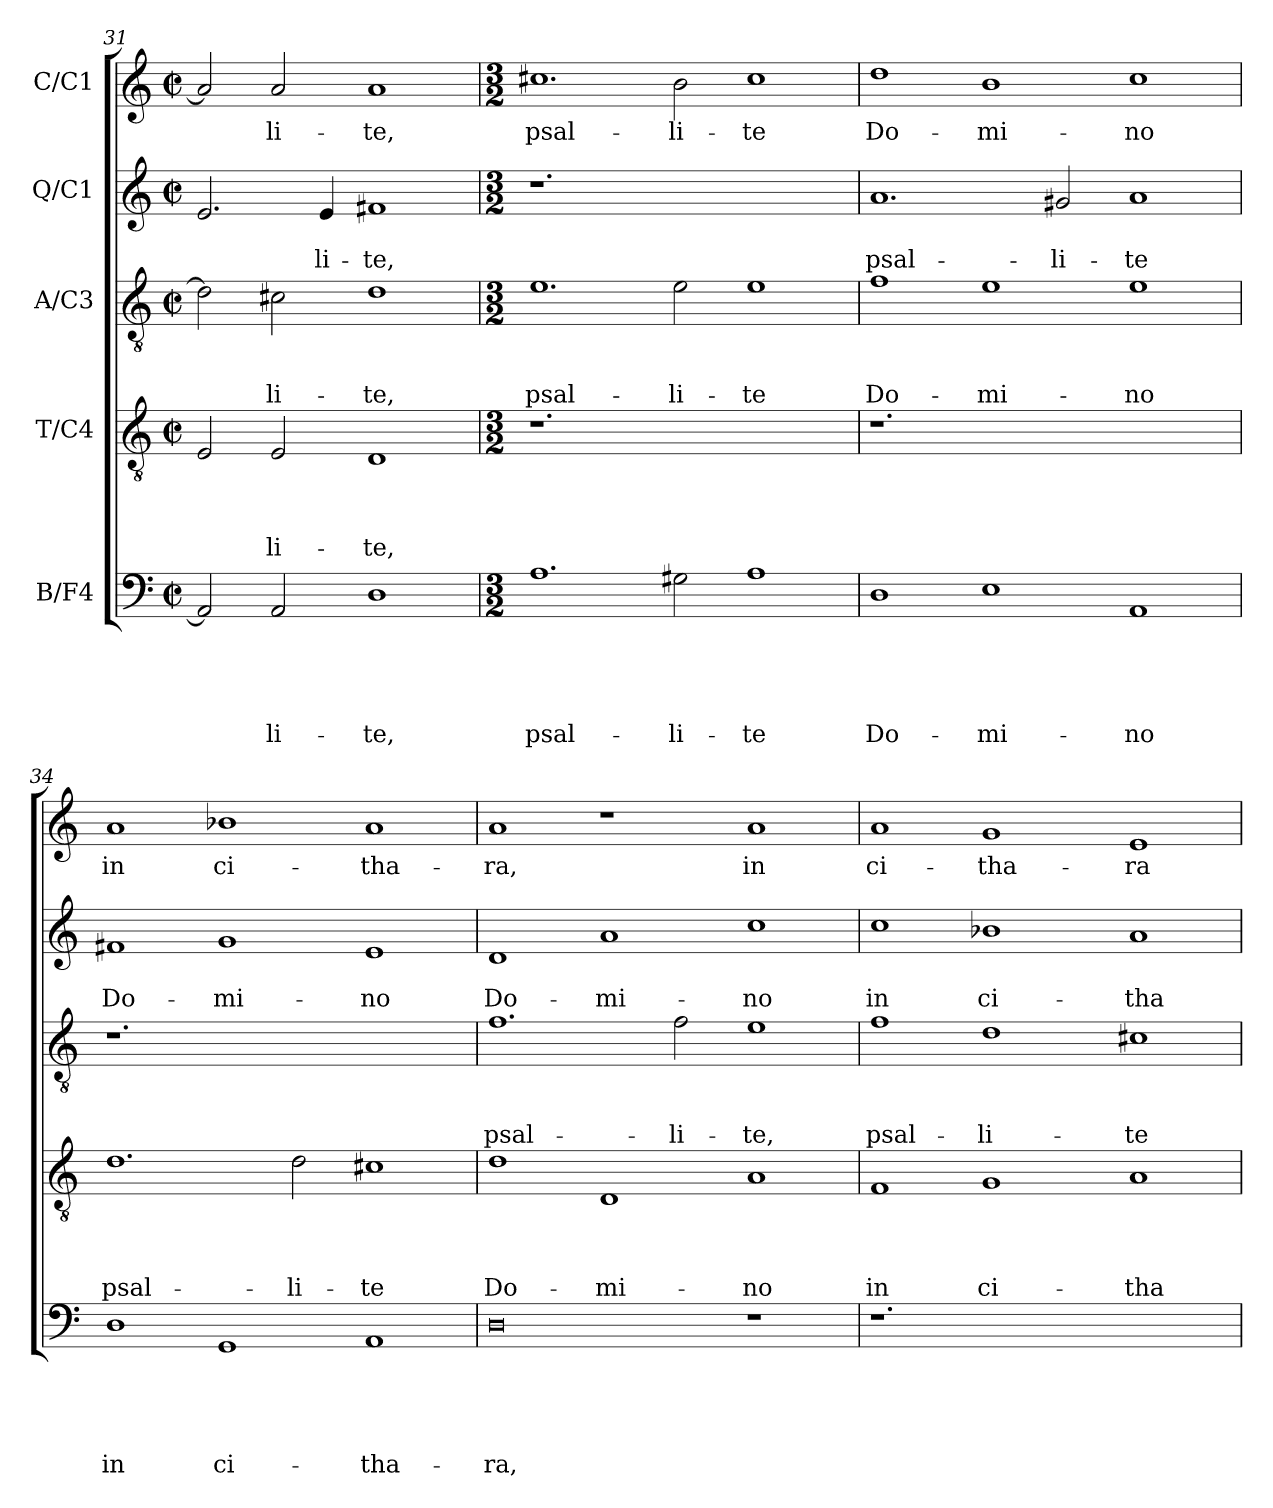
**kern	**text	**text	**text	**text	**text	**kern	**text	**text	**text	**text	**kern	**text	**text	**text	**kern	**text	**text	**kern	**text
*part5	*part5	*part5	*part5	*part5	*part5	*part4	*part4	*part4	*part4	*part4	*part3	*part3	*part3	*part3	*part2	*part2	*part2	*part1	*part1
*staff5	*staff5	*staff5	*staff5	*staff5	*staff5	*staff4	*staff4	*staff4	*staff4	*staff4	*staff3	*staff3	*staff3	*staff3	*staff2	*staff2	*staff2	*staff1	*staff1
*I"B/F4	*	*	*	*	*	*I"T/C4	*	*	*	*	*I"A/C3	*	*	*	*I"Q/C1	*	*	*I"C/C1	*
!!LO:LB:g=z
*clefF4	*	*	*	*	*	*clefGv2	*	*	*	*	*clefGv2	*	*	*	*clefG2	*	*	*clefG2	*
*k[]	*	*	*	*	*	*k[]	*	*	*	*	*k[]	*	*	*	*k[]	*	*	*k[]	*
*C:	*	*	*	*	*	*C:	*	*	*	*	*C:	*	*	*	*C:	*	*	*C:	*
*M2/2	*	*	*	*	*	*M2/2	*	*	*	*	*M2/2	*	*	*	*M2/2	*	*	*M2/2	*
*met(c|)	*	*	*	*	*	*met(c|)	*	*	*	*	*met(c|)	*	*	*	*met(c|)	*	*	*met(c|)	*
=31	=31	=31	=31	=31	=31	=31	=31	=31	=31	=31	=31	=31	=31	=31	=31	=31	=31	=31	=31
2AA/]	.	.	.	.	.	2E/	.	.	.	.	2d\]	.	.	.	2.e/	.	.	2a/]	.
!	!	!	!	!	!LO:LY:b	!	!	!	!	!LO:LY:b	!	!	!	!LO:LY:b	!	!	!	!	!LO:LY:b
2AA/	.	.	.	.	-li-	2E/	.	.	.	-li-	2c#X\	.	.	-li-	.	.	.	2a/	-li-
!	!	!	!	!	!	!	!	!	!	!	!	!	!	!	!	!	!LO:LY:b	!	!
.	.	.	.	.	.	.	.	.	.	.	.	.	.	.	4e/	.	-li-	.	.
!	!	!	!	!	!LO:LY:b	!	!	!	!	!LO:LY:b	!	!	!	!LO:LY:b	!	!	!LO:LY:b	!	!LO:LY:b
1D	.	.	.	.	-te,	1D	.	.	.	-te,	1d	.	.	-te,	1f#X	.	-te,	1a	-te,
=32	=32	=32	=32	=32	=32	=32	=32	=32	=32	=32	=32	=32	=32	=32	=32	=32	=32	=32	=32
*M3/2	*	*	*	*	*	*M3/2	*	*	*	*	*M3/2	*	*	*	*M3/2	*	*	*M3/2	*
!	!	!	!	!	!LO:LY:b	!	!	!	!	!	!	!	!	!LO:LY:b	!	!	!	!	!LO:LY:b
1.A	.	.	.	.	psal-	1.r	.	.	.	.	1.e	.	.	psal-	1.r	.	.	1.cc#X	psal-
!	!	!	!	!	!LO:LY:b	!	!	!	!	!	!	!	!	!LO:LY:b	!	!	!	!	!LO:LY:b
2G#X\	.	.	.	.	-li-	1.ryy	.	.	.	.	2e\	.	.	-li-	1.ryy	.	.	2b\	-li-
!	!	!	!	!	!LO:LY:b	!	!	!	!	!	!	!	!	!LO:LY:b	!	!	!	!	!LO:LY:b
1A	.	.	.	.	-te	.	.	.	.	.	1e	.	.	-te	.	.	.	1cc#	-te
=33	=33	=33	=33	=33	=33	=33	=33	=33	=33	=33	=33	=33	=33	=33	=33	=33	=33	=33	=33
!	!	!	!	!	!LO:LY:b	!	!	!	!	!	!	!	!	!LO:LY:b	!	!	!LO:LY:b	!	!LO:LY:b
1D	.	.	.	.	Do-	1.r	.	.	.	.	1f	.	.	Do-	1.a	.	psal-	1dd	Do-
!	!	!	!	!	!LO:LY:b	!	!	!	!	!	!	!	!	!LO:LY:b	!	!	!	!	!LO:LY:b
1E	.	.	.	.	-mi-	.	.	.	.	.	1e	.	.	-mi-	.	.	.	1b	-mi-
!	!	!	!	!	!	!	!	!	!	!	!	!	!	!	!	!	!LO:LY:b	!	!
.	.	.	.	.	.	1.ryy	.	.	.	.	.	.	.	.	2g#/	.	-li-	.	.
!	!	!	!	!	!LO:LY:b	!	!	!	!	!	!	!	!	!LO:LY:b	!	!	!LO:LY:b	!	!LO:LY:b
1AA	.	.	.	.	-no	.	.	.	.	.	1e	.	.	-no	1a	.	-te	1cc	-no
=34	=34	=34	=34	=34	=34	=34	=34	=34	=34	=34	=34	=34	=34	=34	=34	=34	=34	=34	=34
!	!	!	!	!	!LO:LY:b	!	!	!	!	!LO:LY:b	!	!	!	!	!	!	!LO:LY:b	!	!LO:LY:b
1D	.	.	.	.	in	1.d	.	.	.	psal-	1.r	.	.	.	1f#X	.	Do-	1a	in
!	!	!	!	!	!LO:LY:b	!	!	!	!	!	!	!	!	!	!	!	!LO:LY:b	!	!LO:LY:b
1GG	.	.	.	.	ci-	.	.	.	.	.	.	.	.	.	1g	.	-mi-	1b-X	ci-
!	!	!	!	!	!	!	!	!	!	!LO:LY:b	!	!	!	!	!	!	!	!	!
.	.	.	.	.	.	2d\	.	.	.	-li-	1.ryy	.	.	.	.	.	.	.	.
!	!	!	!	!	!LO:LY:b	!	!	!	!	!LO:LY:b	!	!	!	!	!	!	!LO:LY:b	!	!LO:LY:b
1AA	.	.	.	.	-tha-	1c#X	.	.	.	-te	.	.	.	.	1e	.	-no	1a	-tha-
=35	=35	=35	=35	=35	=35	=35	=35	=35	=35	=35	=35	=35	=35	=35	=35	=35	=35	=35	=35
!	!	!	!	!	!LO:LY:b	!	!	!	!	!LO:LY:b	!	!	!	!LO:LY:b	!	!	!LO:LY:b	!	!LO:LY:b
0D	.	.	.	.	-ra,	1d	.	.	.	Do-	1.f	.	.	psal-	1d	.	Do-	1a	-ra,
!	!	!	!	!	!	!	!	!	!	!LO:LY:b	!	!	!	!	!	!	!LO:LY:b	!	!
.	.	.	.	.	.	1D	.	.	.	-mi-	.	.	.	.	1a	.	-mi-	1r	.
!	!	!	!	!	!	!	!	!	!	!	!	!	!	!LO:LY:b	!	!	!	!	!
.	.	.	.	.	.	.	.	.	.	.	2f\	.	.	-li-	.	.	.	.	.
!	!	!	!	!	!	!	!	!	!	!LO:LY:b	!	!	!	!LO:LY:b	!	!	!LO:LY:b	!	!LO:LY:b
1r	.	.	.	.	.	1A	.	.	.	-no	1e	.	.	-te,	1cc	.	-no	1a	in
!!LO:LB:g=z
=36	=36	=36	=36	=36	=36	=36	=36	=36	=36	=36	=36	=36	=36	=36	=36	=36	=36	=36	=36
!	!	!	!	!	!	!	!	!	!	!LO:LY:b	!	!	!	!LO:LY:b	!	!	!LO:LY:b	!	!LO:LY:b
1.r	.	.	.	.	.	1F	.	.	.	in	1f	.	.	psal-	1cc	.	in	1a	ci-
!	!	!	!	!	!	!	!	!	!	!LO:LY:b	!	!	!	!LO:LY:b	!	!	!LO:LY:b	!	!LO:LY:b
.	.	.	.	.	.	1G	.	.	.	ci-	1d	.	.	-li-	1b-X	.	ci-	1g	-tha-
1.ryy	.	.	.	.	.	.	.	.	.	.	.	.	.	.	.	.	.	.	.
!	!	!	!	!	!	!	!	!	!	!LO:LY:b	!	!	!	!LO:LY:b	!	!	!LO:LY:b	!	!LO:LY:b
.	.	.	.	.	.	1A	.	.	.	-tha-	1c#X	.	.	-te	1a	.	-tha-	1e	-ra
=	=	=	=	=	=	=	=	=	=	=	=	=	=	=	=	=	=	=	=
*-	*-	*-	*-	*-	*-	*-	*-	*-	*-	*-	*-	*-	*-	*-	*-	*-	*-	*-	*-
